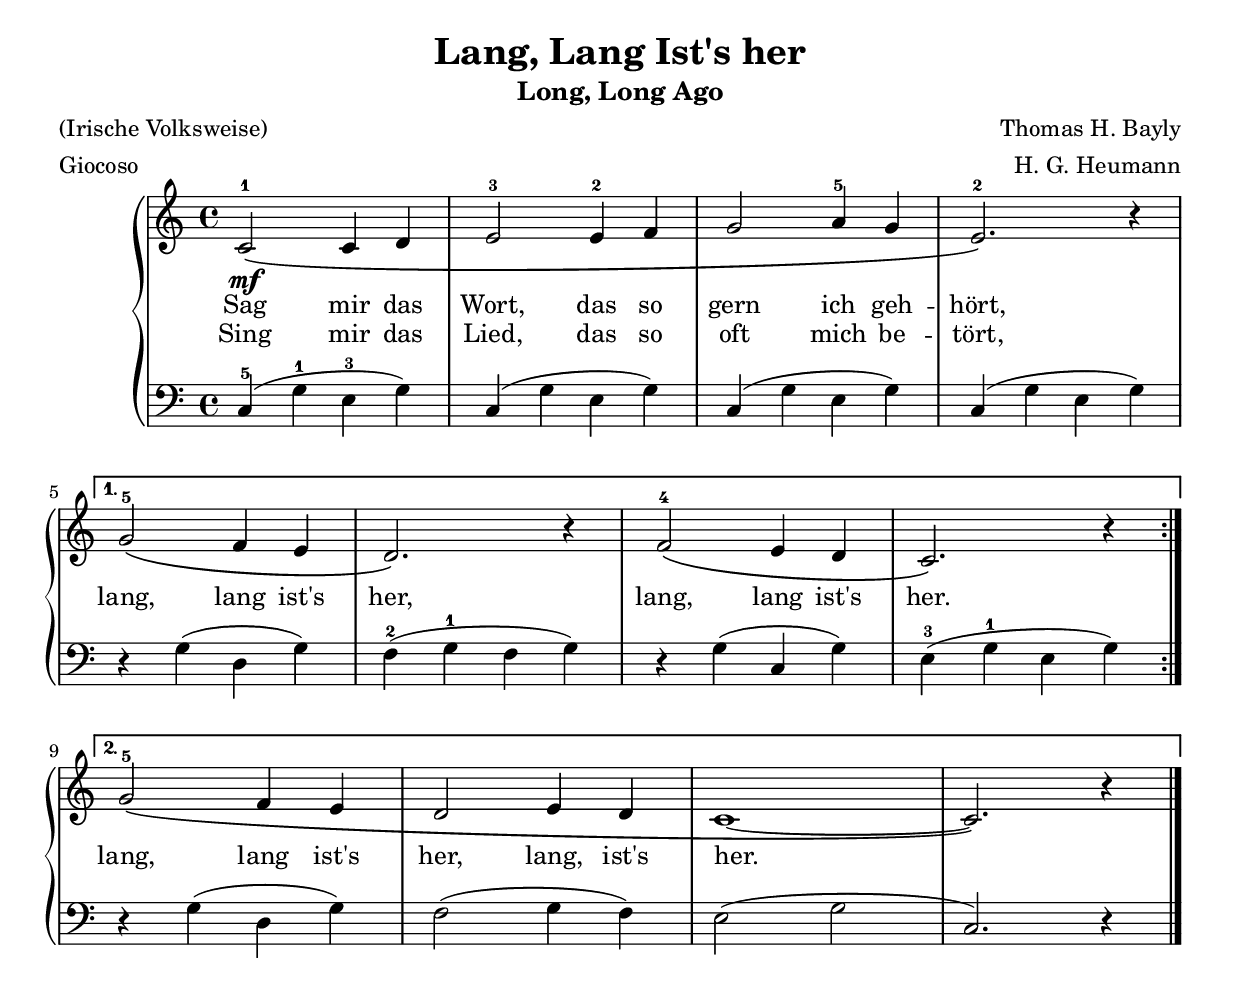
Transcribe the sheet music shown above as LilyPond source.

%{     
     kommentare
%}

\version "2.10.33"
\include "deutsch.ly"

	\header{
	  title = "Lang, Lang Ist's her"
	  subtitle = "Long, Long Ago"
	  meter = "Giocoso"
 	  poet = "(Irische Volksweise)"
 	  composer = "Thomas H. Bayly" 
	% tagline = "hallo matt"
	  arranger = "H. G. Heumann" 

	}

% --- upper / lower ------------------------------------------------------------

     upper = \relative c'' {
        \clef treble
        \key c \major
        \time 4/4

		\repeat volta 2 { c,2-1\(\mf  c4  d4  |  e2-3  e4-2 f4  | g2 a4-5 g | e2.-2\)  r4 \break }        

		\alternative { {  g2-5\( f4 e4 | d2.\) r4 | f2-4\( e4 d | c2.\) r4 \break }                    

		{ g'2-5\( f4 e4 | d2 e4 d4 | c1~ | c2.\) r4 } } \bar "|."

     }
  


      lower = \relative c {
        \clef bass
        \key c \major
        \time 4/4

		\repeat volta 2 { c4-5( g'4-1 e4-3 g4) | c,4( g'4 e4 g4) | c,4( g'4 e4 g4) | c,4( g'4 e4 g4) }

		\alternative { {  r4 g( d g) |f-2( g-1 f g) |r g( c, g') | e-3( g-1 e g) }

		{ r4 g( d g) | f2( g4 f4) | e2( g2 | c,2.) r4 } }
     }

% --- text ------------------------------------------------------------

     textA = \lyricmode {
		Sag mir das Wort, das so gern ich geh -- hört, 
		lang, lang ist's her, lang, lang ist's her.
		lang, lang ist's her, lang, ist's her.
     }

     textB = \lyricmode {
		Sing mir das Lied, das so oft mich be -- tört,
     }

% ---------------------------------------------------------------

     \score {
       \new GrandStaff <<
         \new Staff = upper { \new Voice = "singer" \upper }
         \new Lyrics \lyricsto "singer"  \textA
         \new Lyrics \lyricsto "singer"  \textB
         \new Staff = lower {
           \clef bass
           \lower
         }
       >>
       \layout {
         \context { \GrandStaff \accepts "Lyrics" }
%        \context { \Lyrics \consists "Bar_engraver" }
       }
     }